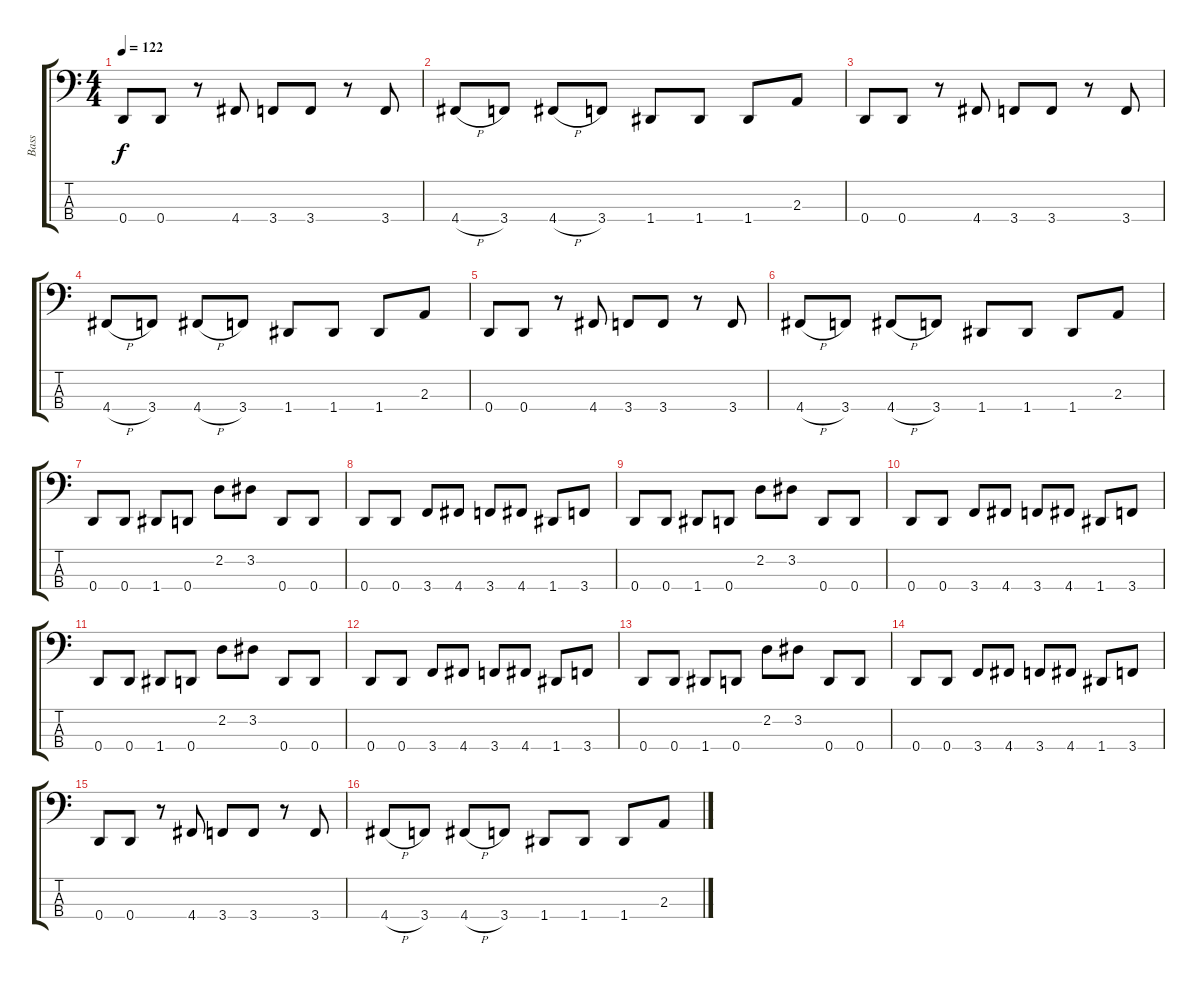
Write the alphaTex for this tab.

\track ("Bass" "Bass") {instrument electricbasspick}
\staff {score tabs}
\tuning (F2 C2 G1 D1) {hide}
\ts (4 4)
\tempo 122
\clef f4
\ks c
0.4.8{dy f} 0.4.8 r.8 4.4.8 3.4.8 3.4.8 r.8 3.4.8 |
4.4{h}.8 3.4.8 4.4{h}.8 3.4.8 1.4.8 1.4.8 1.4.8 2.3.8 |
0.4.8 0.4.8 r.8 4.4.8 3.4.8 3.4.8 r.8 3.4.8 |
4.4{h}.8 3.4.8 4.4{h}.8 3.4.8 1.4.8 1.4.8 1.4.8 2.3.8 |
0.4.8 0.4.8 r.8 4.4.8 3.4.8 3.4.8 r.8 3.4.8 |
4.4{h}.8 3.4.8 4.4{h}.8 3.4.8 1.4.8 1.4.8 1.4.8 2.3.8 |
0.4.8 0.4.8 1.4.8 0.4.8 2.2.8 3.2.8 0.4.8 0.4.8 |
0.4.8 0.4.8 3.4.8 4.4.8 3.4.8 4.4.8 1.4.8 3.4.8 |
0.4.8 0.4.8 1.4.8 0.4.8 2.2.8 3.2.8 0.4.8 0.4.8 |
0.4.8 0.4.8 3.4.8 4.4.8 3.4.8 4.4.8 1.4.8 3.4.8 |
0.4.8 0.4.8 1.4.8 0.4.8 2.2.8 3.2.8 0.4.8 0.4.8 |
0.4.8 0.4.8 3.4.8 4.4.8 3.4.8 4.4.8 1.4.8 3.4.8 |
0.4.8 0.4.8 1.4.8 0.4.8 2.2.8 3.2.8 0.4.8 0.4.8 |
0.4.8 0.4.8 3.4.8 4.4.8 3.4.8 4.4.8 1.4.8 3.4.8 |
0.4.8 0.4.8 r.8 4.4.8 3.4.8 3.4.8 r.8 3.4.8 |
4.4{h}.8 3.4.8 4.4{h}.8 3.4.8 1.4.8 1.4.8 1.4.8 2.3.8
